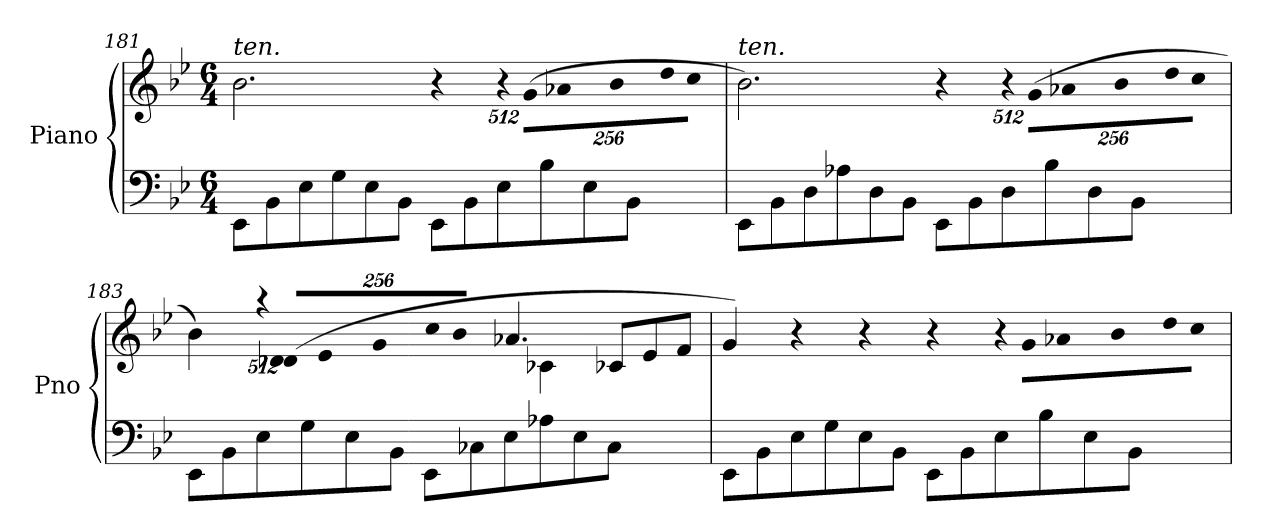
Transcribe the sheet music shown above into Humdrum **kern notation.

**kern	**kern
*part1	*part1
*staff2	*staff1
*I"Piano	*
*I'Pno	*
*clefF4	*clefG2
*k[b-e-]	*k[b-e-]
*B-:	*B-:
*M6/4	*M6/4
=181	=181
!	!LO:TX:a:i:t=ten.
8EE-\L	2.b-\
8BB-\	.
8E-\	.
8G\	.
8E-\	.
8BB-\J	.
8EE-\L	4r
8BB-\	.
*	*Xbrackettup
!	!LO:N:vis=8
8E-\	4096%341r
!	!LO:N:vis=8
.	(>2048%171g\L
8B-\	.
!	!LO:N:vis=8
.	4096%341a-X\
!	!LO:N:vis=8
8E-\	4096%341b-\
!	!LO:N:vis=8
.	2048%171dd\
8BB-\J	.
!	!LO:N:vis=8
.	4096%341cc\J
=182	=182
!	!LO:TX:a:i:t=ten.
8EE-\L	2.b-\)
8BB-\	.
8D\	.
8A-X\	.
8D\	.
8BB-\J	.
8EE-\L	4r
8BB-\	.
!	!LO:N:vis=8
8D\	4096%341r
!	!LO:N:vis=8
.	(>2048%171g\L
8B-\	.
!	!LO:N:vis=8
.	4096%341a-X\
!	!LO:N:vis=8
8D\	4096%341b-\
!	!LO:N:vis=8
.	2048%171dd\
8BB-\J	.
!	!LO:N:vis=8
.	4096%341cc\J
!!LO:LB:g=z
=183	=183
*	*^
8EE-\L	4b-\)	4ryy
8BB-\	.	.
!	!LO:N:vis=8	!
*	*	*Xtuplet
!	!	!LO:N:vis=8
8E-\	4096%341raa	4096%341rcyy
!	!LO:N:vis=8	!LO:N:vis=4
.	(>2048%171d-X/L	4096%683d-X\
8G\	.	.
!	!LO:N:vis=8	!
.	4096%341e-/	.
*	*tuplet	*
!	!LO:N:vis=8	!
8E-\	4096%341g/	2ryy
!	!LO:N:vis=8	!
.	2048%171cc/	.
8BB-\J	.	.
!	!LO:N:vis=8	!
.	4096%341b-/J	.
8EE-\L	4.a-X/	.
8C-X\	.	.
8E-\	.	8ryy
8A-X\	8c-X/L	4c-X\
8E-\	8e-/	.
8C-\J	8f/J	8ryy
*	*v	*v
=184	=184
8EE-\L	4g/)
8BB-\	.
8E-\	4r
8G\	.
8E-\	4r
8BB-\J	.
8EE-\L	4r
8BB-\	.
!	!LO:N:vis=8
8E-\	4096%341r
!	!LO:N:vis=8
.	2048%171g\L
8B-\	.
!	!LO:N:vis=8
.	4096%341a-X\
!	!LO:N:vis=8
8E-\	4096%341b-\
!	!LO:N:vis=8
.	2048%171dd\
8BB-\J	.
!	!LO:N:vis=8
.	4096%341cc\J
=	=
*-	*-
